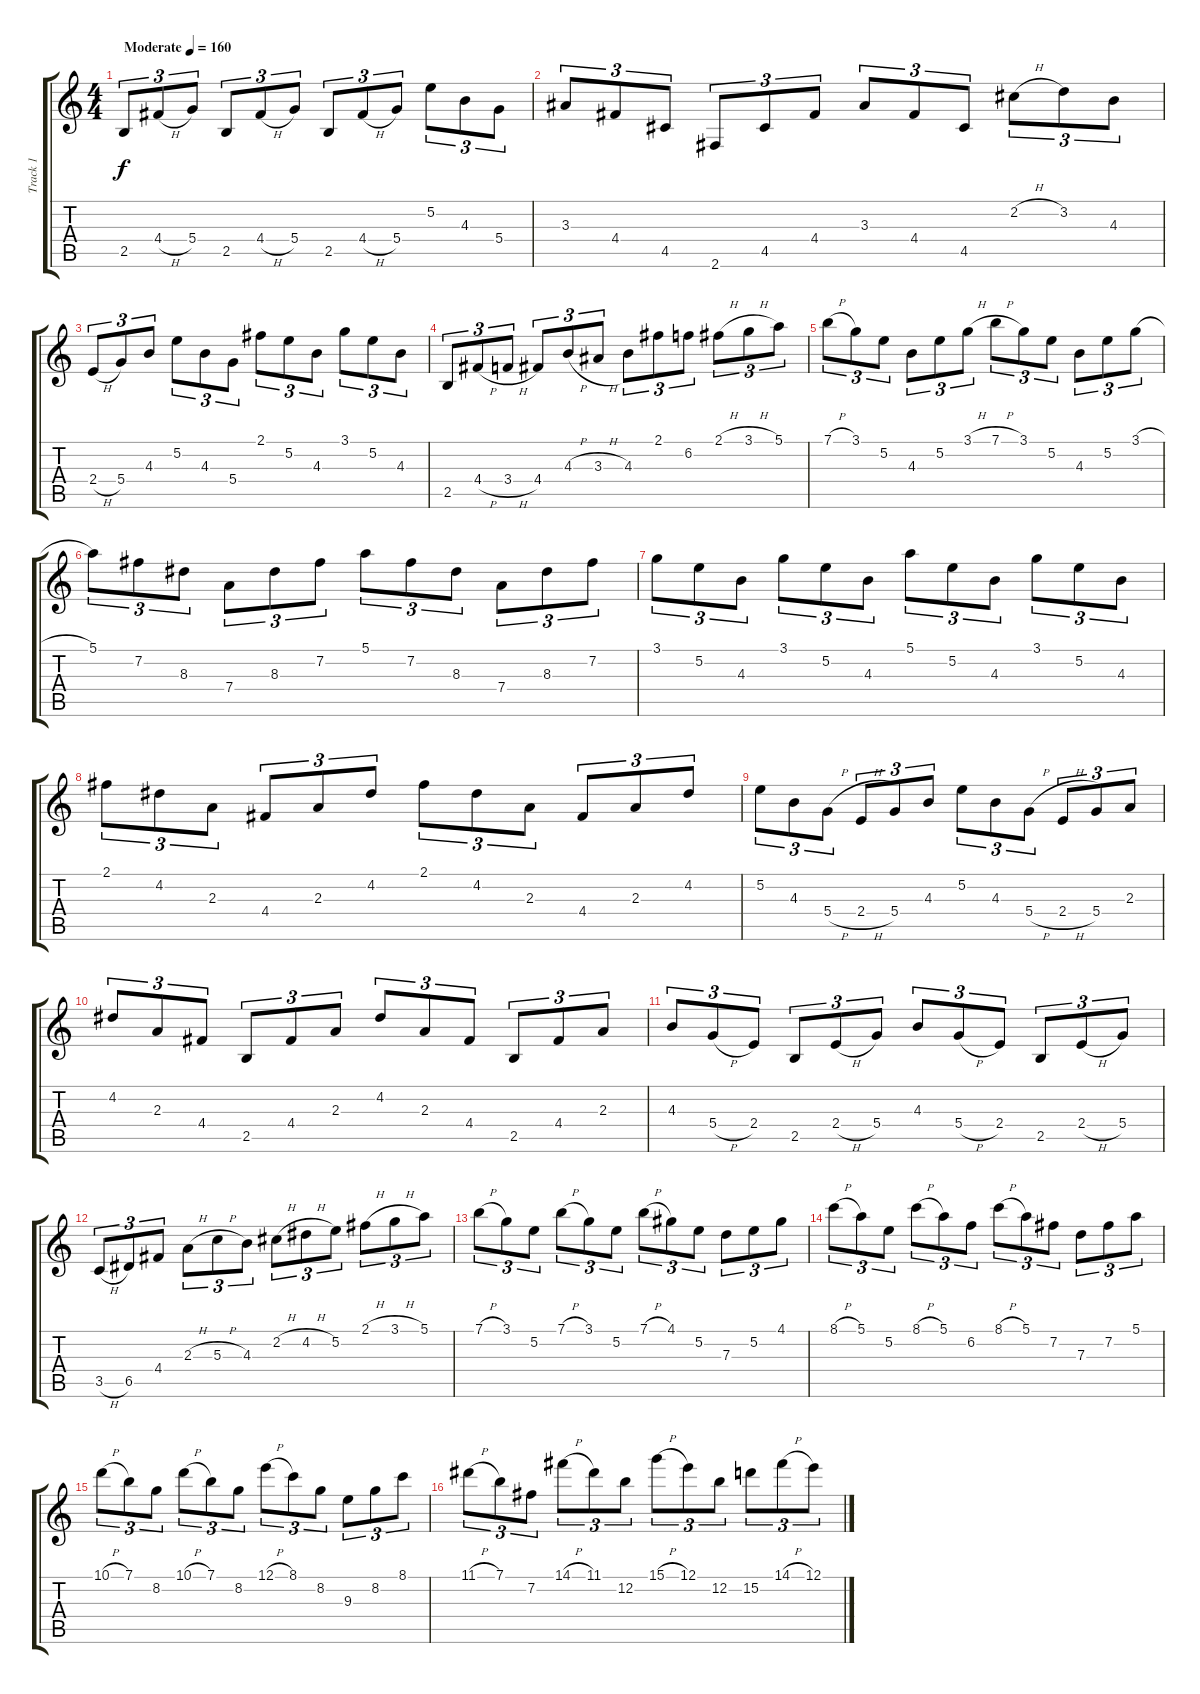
\track ("Track 1" "Track 1") {instrument distortionguitar}
\staff {score tabs}
\tuning (E4 B3 G3 D3 A2 E2) {hide}
\ts (4 4)
\tempo (160 "Moderate")
\clef g2
\ks c
2.5.8{tu (3 2) dy f instrument distortionguitar} 4.4{h}.8{tu (3 2)} 5.4.8{tu (3 2)} 2.5.8{tu (3 2)} 4.4{h}.8{tu (3 2)} 5.4.8{tu (3 2)} 2.5.8{tu (3 2)} 4.4{h}.8{tu (3 2)} 5.4.8{tu (3 2)} 5.2.8{tu (3 2)} 4.3.8{tu (3 2)} 5.4.8{tu (3 2)} |
3.3.8{tu (3 2)} 4.4.8{tu (3 2)} 4.5.8{tu (3 2)} 2.6.8{tu (3 2)} 4.5.8{tu (3 2)} 4.4.8{tu (3 2)} 3.3.8{tu (3 2)} 4.4.8{tu (3 2)} 4.5.8{tu (3 2)} 2.2{h}.8{tu (3 2)} 3.2.8{tu (3 2)} 4.3.8{tu (3 2)} |
2.4{h}.8{tu (3 2)} 5.4.8{tu (3 2)} 4.3.8{tu (3 2)} 5.2.8{tu (3 2)} 4.3.8{tu (3 2)} 5.4.8{tu (3 2)} 2.1.8{tu (3 2)} 5.2.8{tu (3 2)} 4.3.8{tu (3 2)} 3.1.8{tu (3 2)} 5.2.8{tu (3 2)} 4.3.8{tu (3 2)} |
2.5.8{tu (3 2)} 4.4{h}.8{tu (3 2)} 3.4{h}.8{tu (3 2)} 4.4.8{tu (3 2)} 4.3{h}.8{tu (3 2)} 3.3{h}.8{tu (3 2)} 4.3.8{tu (3 2)} 2.1.8{tu (3 2)} 6.2.8{tu (3 2)} 2.1{h}.8{tu (3 2)} 3.1{h}.8{tu (3 2)} 5.1.8{tu (3 2)} |
7.1{h}.8{tu (3 2)} 3.1.8{tu (3 2)} 5.2.8{tu (3 2)} 4.3.8{tu (3 2)} 5.2.8{tu (3 2)} 3.1{h}.8{tu (3 2)} 7.1{h}.8{tu (3 2)} 3.1.8{tu (3 2)} 5.2.8{tu (3 2)} 4.3.8{tu (3 2)} 5.2.8{tu (3 2)} 3.1{h}.8{tu (3 2)} |
5.1.8{tu (3 2)} 7.2.8{tu (3 2)} 8.3.8{tu (3 2)} 7.4.8{tu (3 2)} 8.3.8{tu (3 2)} 7.2.8{tu (3 2)} 5.1.8{tu (3 2)} 7.2.8{tu (3 2)} 8.3.8{tu (3 2)} 7.4.8{tu (3 2)} 8.3.8{tu (3 2)} 7.2.8{tu (3 2)} |
3.1.8{tu (3 2)} 5.2.8{tu (3 2)} 4.3.8{tu (3 2)} 3.1.8{tu (3 2)} 5.2.8{tu (3 2)} 4.3.8{tu (3 2)} 5.1.8{tu (3 2)} 5.2.8{tu (3 2)} 4.3.8{tu (3 2)} 3.1.8{tu (3 2)} 5.2.8{tu (3 2)} 4.3.8{tu (3 2)} |
2.1.8{tu (3 2)} 4.2.8{tu (3 2)} 2.3.8{tu (3 2)} 4.4.8{tu (3 2)} 2.3.8{tu (3 2)} 4.2.8{tu (3 2)} 2.1.8{tu (3 2)} 4.2.8{tu (3 2)} 2.3.8{tu (3 2)} 4.4.8{tu (3 2)} 2.3.8{tu (3 2)} 4.2.8{tu (3 2)} |
5.2.8{tu (3 2)} 4.3.8{tu (3 2)} 5.4{h}.8{tu (3 2)} 2.4{h}.8{tu (3 2)} 5.4.8{tu (3 2)} 4.3.8{tu (3 2)} 5.2.8{tu (3 2)} 4.3.8{tu (3 2)} 5.4{h}.8{tu (3 2)} 2.4{h}.8{tu (3 2)} 5.4.8{tu (3 2)} 2.3.8{tu (3 2)} |
4.2.8{tu (3 2)} 2.3.8{tu (3 2)} 4.4.8{tu (3 2)} 2.5.8{tu (3 2)} 4.4.8{tu (3 2)} 2.3.8{tu (3 2)} 4.2.8{tu (3 2)} 2.3.8{tu (3 2)} 4.4.8{tu (3 2)} 2.5.8{tu (3 2)} 4.4.8{tu (3 2)} 2.3.8{tu (3 2)} |
4.3.8{tu (3 2)} 5.4{h}.8{tu (3 2)} 2.4.8{tu (3 2)} 2.5.8{tu (3 2)} 2.4{h}.8{tu (3 2)} 5.4.8{tu (3 2)} 4.3.8{tu (3 2)} 5.4{h}.8{tu (3 2)} 2.4.8{tu (3 2)} 2.5.8{tu (3 2)} 2.4{h}.8{tu (3 2)} 5.4.8{tu (3 2)} |
3.5{h}.8{tu (3 2)} 6.5.8{tu (3 2)} 4.4.8{tu (3 2)} 2.3{h}.8{tu (3 2)} 5.3{h}.8{tu (3 2)} 4.3.8{tu (3 2)} 2.2{h}.8{tu (3 2)} 4.2{h}.8{tu (3 2)} 5.2.8{tu (3 2)} 2.1{h}.8{tu (3 2)} 3.1{h}.8{tu (3 2)} 5.1.8{tu (3 2)} |
7.1{h}.8{tu (3 2)} 3.1.8{tu (3 2)} 5.2.8{tu (3 2)} 7.1{h}.8{tu (3 2)} 3.1.8{tu (3 2)} 5.2.8{tu (3 2)} 7.1{h}.8{tu (3 2)} 4.1.8{tu (3 2)} 5.2.8{tu (3 2)} 7.3.8{tu (3 2)} 5.2.8{tu (3 2)} 4.1.8{tu (3 2)} |
8.1{h}.8{tu (3 2)} 5.1.8{tu (3 2)} 5.2.8{tu (3 2)} 8.1{h}.8{tu (3 2)} 5.1.8{tu (3 2)} 6.2.8{tu (3 2)} 8.1{h}.8{tu (3 2)} 5.1.8{tu (3 2)} 7.2.8{tu (3 2)} 7.3.8{tu (3 2)} 7.2.8{tu (3 2)} 5.1.8{tu (3 2)} |
10.1{h}.8{tu (3 2)} 7.1.8{tu (3 2)} 8.2.8{tu (3 2)} 10.1{h}.8{tu (3 2)} 7.1.8{tu (3 2)} 8.2.8{tu (3 2)} 12.1{h}.8{tu (3 2)} 8.1.8{tu (3 2)} 8.2.8{tu (3 2)} 9.3.8{tu (3 2)} 8.2.8{tu (3 2)} 8.1.8{tu (3 2)} |
11.1{h}.8{tu (3 2)} 7.1.8{tu (3 2)} 7.2.8{tu (3 2)} 14.1{h}.8{tu (3 2)} 11.1.8{tu (3 2)} 12.2.8{tu (3 2)} 15.1{h}.8{tu (3 2)} 12.1.8{tu (3 2)} 12.2.8{tu (3 2)} 15.2.8{tu (3 2)} 14.1{h}.8{tu (3 2)} 12.1.8{tu (3 2)}
